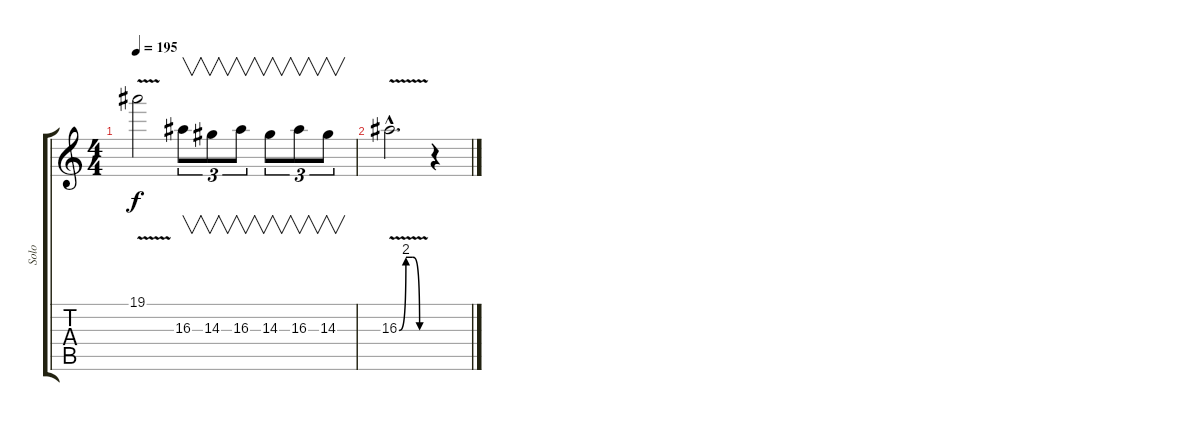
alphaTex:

\track ("Solo" "Solo") {instrument distortionguitar}
\staff {score tabs}
\tuning (Eb4 Bb3 Gb3 Db3 Ab2 Eb2) {hide}
\ts (4 4)
\tempo 195
\clef g2
\ks c
19.1{v t}.2{dy f} 16.3.8{v tu (3 2)} 14.3.8{v tu (3 2)} 16.3.8{v tu (3 2)} 14.3.8{v tu (3 2)} 16.3.8{v tu (3 2)} 14.3.8{v tu (3 2)} |
16.3{be (custom 0 0 15 8 30 8 45 0 60 0) v hac}.2{d} r.4
